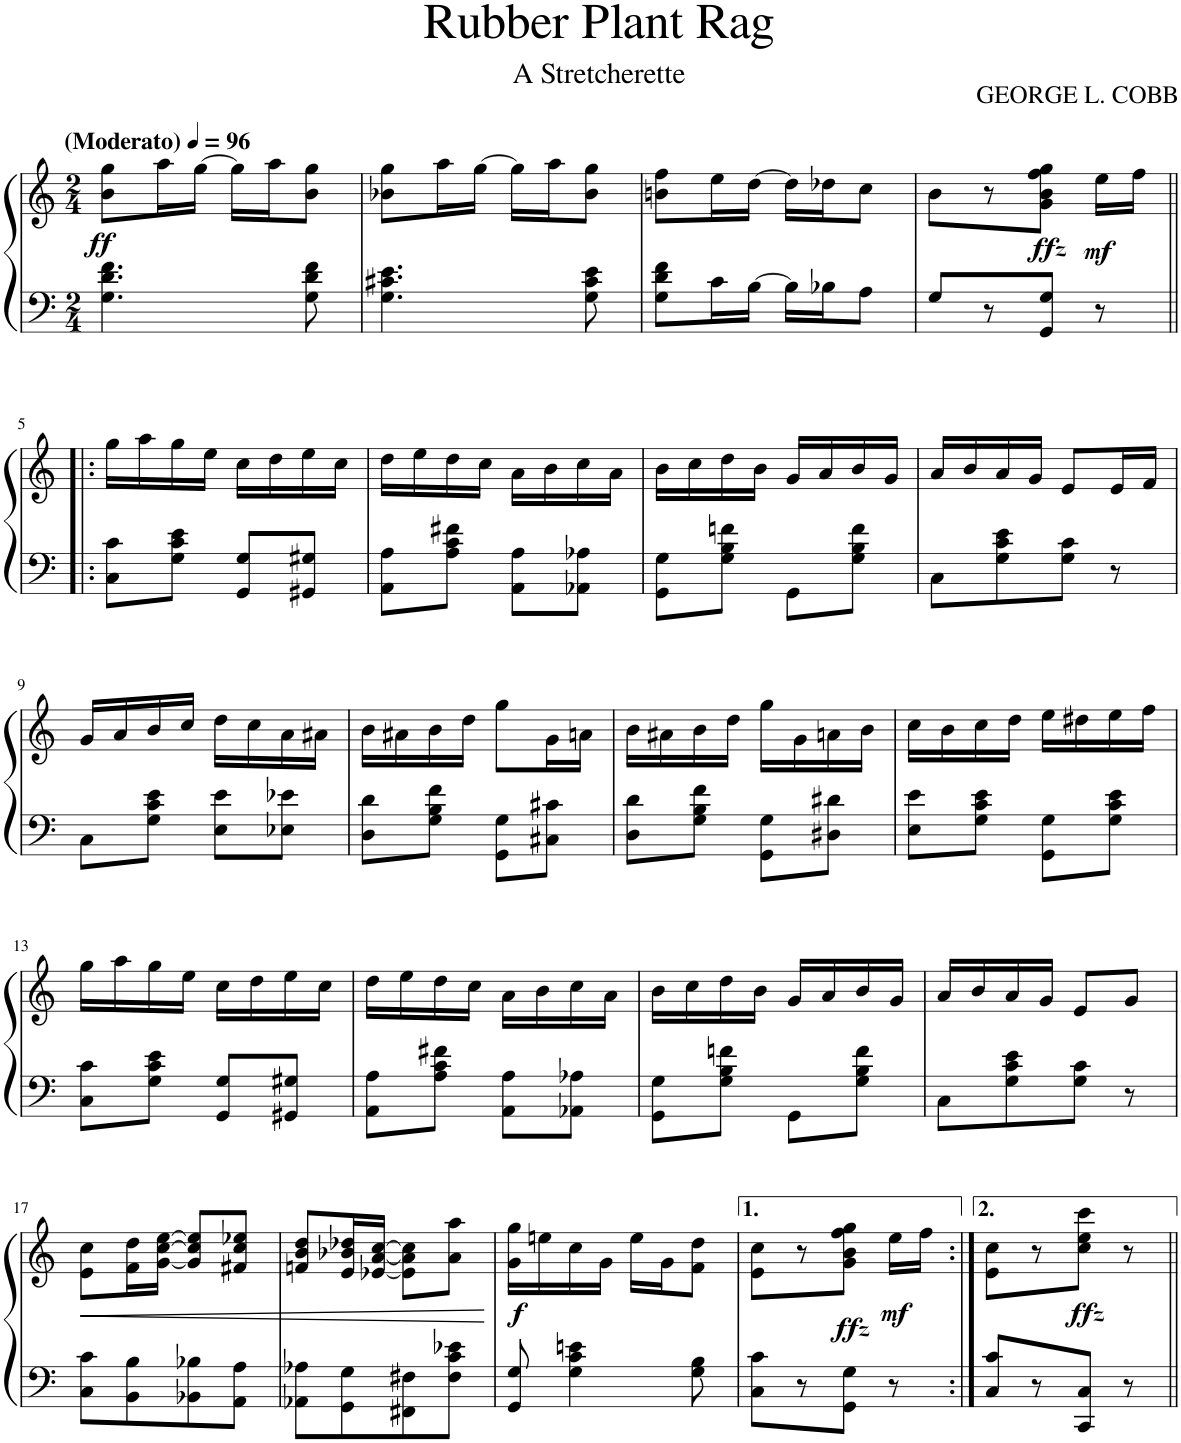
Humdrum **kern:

**kern	**kern	**dynam
*part1	*part1	*part1
*staff2	*staff1	*staff1/2
*I"Piano	*	*
*I'Pno.	*	*
*clefF4	*clefG2	*
*k[]	*k[]	*
*M2/4	*M2/4	*
*MM96	*MM96	*
=1	=1	=1
!	!LO:TX:a:B:t=(Moderato)	!
!	!	!LO:DY:b
4.G\ 4.d\ 4.f\	8b\ 8gg\L	ff
.	16aa\L	.
.	[16gg\JJ	.
.	16gg\LL]	.
.	16aa\J	.
8G\ 8d\ 8f\	8b\ 8gg\J	.
=2	=2	=2
4.G\ 4.c#X\ 4.e\	8b-X\ 8gg\L	.
.	16aa\L	.
.	[16gg\JJ	.
.	16gg\LL]	.
.	16aa\J	.
8G\ 8c#\ 8e\	8b-\ 8gg\J	.
=3	=3	=3
8G\ 8d\ 8f\L	8bn\ 8ff\L	.
16c\L	16ee\L	.
[16B\JJ	[16dd\JJ	.
16B\LL]	16dd\LL]	.
16B-X\J	16dd-X\J	.
8A\J	8cc\J	.
=4	=4	=4
8G/L	8b\L	.
8r	8r	.
!	!	!LO:DY:b
8GG/ 8G/J	8g\ 8b\ 8ff\ 8gg\J	other-dynamics
!	!	!LO:DY:b
8r	16ee\LL	mf
.	16ff\JJ	.
!!LO:LB:g=z
=5!|:	=5!|:	=5!|:
8C\ 8c\L	16gg\LL	.
.	16aa\	.
8G\ 8c\ 8e\J	16gg\	.
.	16ee\JJ	.
8GG/ 8G/L	16cc\LL	.
.	16dd\	.
8GG#X/ 8G#X/J	16ee\	.
.	16cc\JJ	.
=6	=6	=6
8AA\ 8A\L	16dd\LL	.
.	16ee\	.
8A\ 8c\ 8f#X\J	16dd\	.
.	16cc\JJ	.
8AA\ 8A\L	16a\LL	.
.	16b\	.
8AA-X\ 8A-X\J	16cc\	.
.	16a\JJ	.
=7	=7	=7
8GG\ 8G\L	16b\LL	.
.	16cc\	.
8G\ 8B\ 8fn\J	16dd\	.
.	16b\JJ	.
8GG\L	16g/LL	.
.	16a/	.
8G\ 8B\ 8f\J	16b/	.
.	16g/JJ	.
=8	=8	=8
8C\L	16a/LL	.
.	16b/	.
8G\ 8c\ 8e\	16a/	.
.	16g/JJ	.
8G\ 8c\J	8e/L	.
8r	16e/L	.
.	16f/JJ	.
!!LO:LB:g=z
=9	=9	=9
8C\L	16g/LL	.
.	16a/	.
8G\ 8c\ 8e\J	16b/	.
.	16cc/JJ	.
8E\ 8e\L	16dd\LL	.
.	16cc\	.
8E-X\ 8e-X\J	16a\	.
.	16a#X\JJ	.
=10	=10	=10
8D\ 8d\L	16b\LL	.
.	16a#X\	.
8G\ 8B\ 8f\J	16b\	.
.	16dd\JJ	.
8GG\ 8G\L	8gg\L	.
8C#X\ 8c#X\J	16g\L	.
.	16an\JJ	.
=11	=11	=11
8D\ 8d\L	16b\LL	.
.	16a#X\	.
8G\ 8B\ 8f\J	16b\	.
.	16dd\JJ	.
8GG\ 8G\L	16gg\LL	.
.	16g\	.
8D#X\ 8d#X\J	16an\	.
.	16b\JJ	.
=12	=12	=12
8E\ 8e\L	16cc\LL	.
.	16b\	.
8G\ 8c\ 8e\J	16cc\	.
.	16dd\JJ	.
8GG\ 8G\L	16ee\LL	.
.	16dd#X\	.
8G\ 8c\ 8e\J	16ee\	.
.	16ff\JJ	.
!!LO:LB:g=z
=13	=13	=13
8C\ 8c\L	16gg\LL	.
.	16aa\	.
8G\ 8c\ 8e\J	16gg\	.
.	16ee\JJ	.
8GG/ 8G/L	16cc\LL	.
.	16dd\	.
8GG#X/ 8G#X/J	16ee\	.
.	16cc\JJ	.
=14	=14	=14
8AA\ 8A\L	16dd\LL	.
.	16ee\	.
8A\ 8c\ 8f#X\J	16dd\	.
.	16cc\JJ	.
8AA\ 8A\L	16a\LL	.
.	16b\	.
8AA-X\ 8A-X\J	16cc\	.
.	16a\JJ	.
=15	=15	=15
8GG\ 8G\L	16b\LL	.
.	16cc\	.
8G\ 8B\ 8fn\J	16dd\	.
.	16b\JJ	.
8GG\L	16g/LL	.
.	16a/	.
8G\ 8B\ 8f\J	16b/	.
.	16g/JJ	.
=16	=16	=16
8C\L	16a/LL	.
.	16b/	.
8G\ 8c\ 8e\	16a/	.
.	16g/JJ	.
8G\ 8c\J	8e/L	.
8r	8g/J	.
!!LO:LB:g=z
=17	=17	=17
!	!	!LO:HP:b
8C\ 8c\L	8e\ 8cc\L	<
8BB\ 8B\	16f\ 16dd\L	.
.	[16g\ [16cc\ [16ee\JJ	.
8BB-X\ 8B-X\	8g/] 8cc/] 8ee/]L	.
8AA\ 8A\J	8f#X/ 8cc/ 8ee-X/J	.
=18	=18	=18
8AA-X\ 8A-X\L	8fn/ 8b/ 8dd/L	.
8GG\ 8G\	16e/ 16b-X/ 16dd-X/L	.
.	[16e-X/ [16a/ [16cc/JJ	.
8FF#X\ 8F#X\	8e-\] 8a\] 8cc\]L	.
8F#\ 8c\ 8e-X\J	8a\ 8aa\J	.
.	.	[
=19	=19	=19
!	!	!LO:DY:b
8GG/ 8G/	16g\ 16gg\LL	f
.	16een\	.
4G\ 4c\ 4en\	16cc\	.
.	16g\JJ	.
.	16ee\LL	.
.	16g\J	.
8G\ 8B\	8f\ 8dd\J	.
=20	=20	=20
8C\ 8c\L	8e\ 8cc\L	.
8r	8r	.
!	!	!LO:DY:b
8GG\ 8G\J	8g\ 8b\ 8ff\ 8gg\J	other-dynamics
!	!	!LO:DY:b
8r	16ee\LL	mf
.	16ff\JJ	.
=21:|!	=21:|!	=21:|!
8C/ 8c/L	8e\ 8cc\L	.
8r	8r	.
!	!	!LO:DY:b
8CC/ 8C/J	8cc\ 8ee\ 8ccc\J	other-dynamics
8r	8r	.
=||	=||	=||
*-	*-	*-
